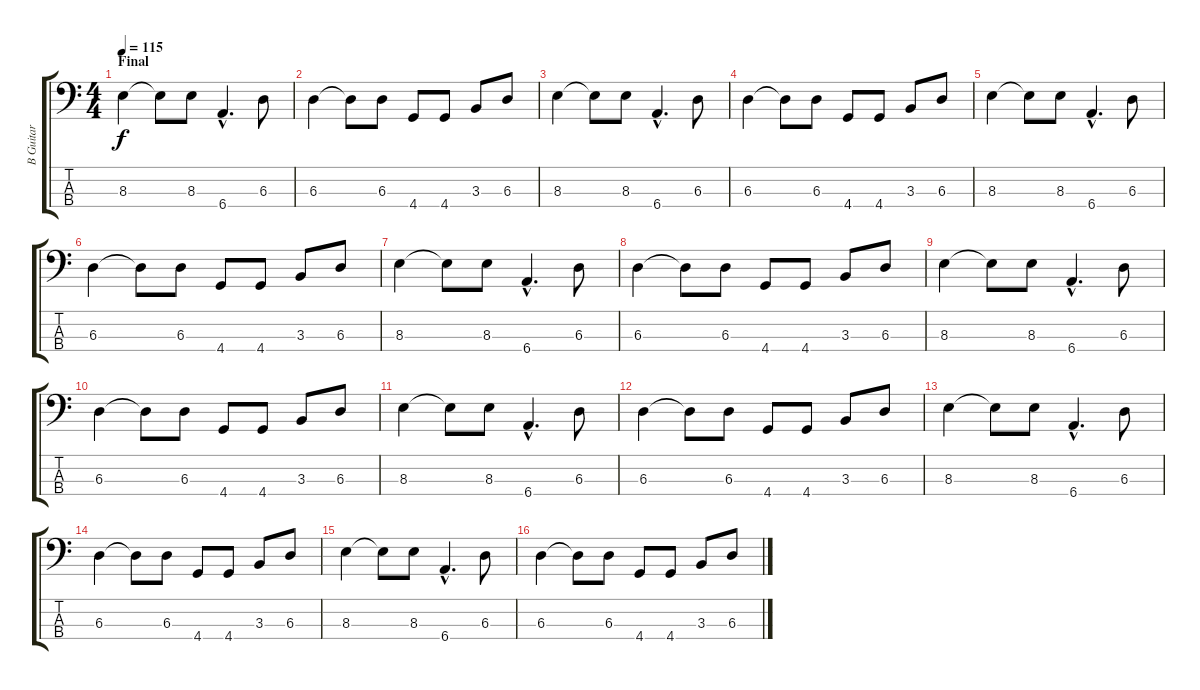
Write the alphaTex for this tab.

\track ("B Guitar" "B Guitar") {instrument electricbassfinger}
\staff {score tabs}
\tuning (Gb2 Db2 Ab1 Eb1) {hide}
\ts (4 4)
\section ("" "Final")
\tempo 115
\clef f4
\ks c
8.3.4{dy f} 8.3{t}.8 8.3.8 6.4{hac}.4{d} 6.3.8 |
6.3.4 6.3{t}.8 6.3.8 4.4.8 4.4.8 3.3.8 6.3.8 |
8.3.4 8.3{t}.8 8.3.8 6.4{hac}.4{d} 6.3.8 |
6.3.4 6.3{t}.8 6.3.8 4.4.8 4.4.8 3.3.8 6.3.8 |
8.3.4 8.3{t}.8 8.3.8 6.4{hac}.4{d} 6.3.8 |
6.3.4 6.3{t}.8 6.3.8 4.4.8 4.4.8 3.3.8 6.3.8 |
8.3.4 8.3{t}.8 8.3.8 6.4{hac}.4{d} 6.3.8 |
6.3.4 6.3{t}.8 6.3.8 4.4.8 4.4.8 3.3.8 6.3.8 |
8.3.4 8.3{t}.8 8.3.8 6.4{hac}.4{d} 6.3.8 |
6.3.4 6.3{t}.8 6.3.8 4.4.8 4.4.8 3.3.8 6.3.8 |
8.3.4 8.3{t}.8 8.3.8 6.4{hac}.4{d} 6.3.8 |
6.3.4 6.3{t}.8 6.3.8 4.4.8 4.4.8 3.3.8 6.3.8 |
8.3.4 8.3{t}.8 8.3.8 6.4{hac}.4{d} 6.3.8 |
6.3.4 6.3{t}.8 6.3.8 4.4.8 4.4.8 3.3.8 6.3.8 |
8.3.4{volume 0} 8.3{t}.8 8.3.8 6.4{hac}.4{d} 6.3.8 |
6.3.4 6.3{t}.8 6.3.8 4.4.8 4.4.8 3.3.8 6.3.8
